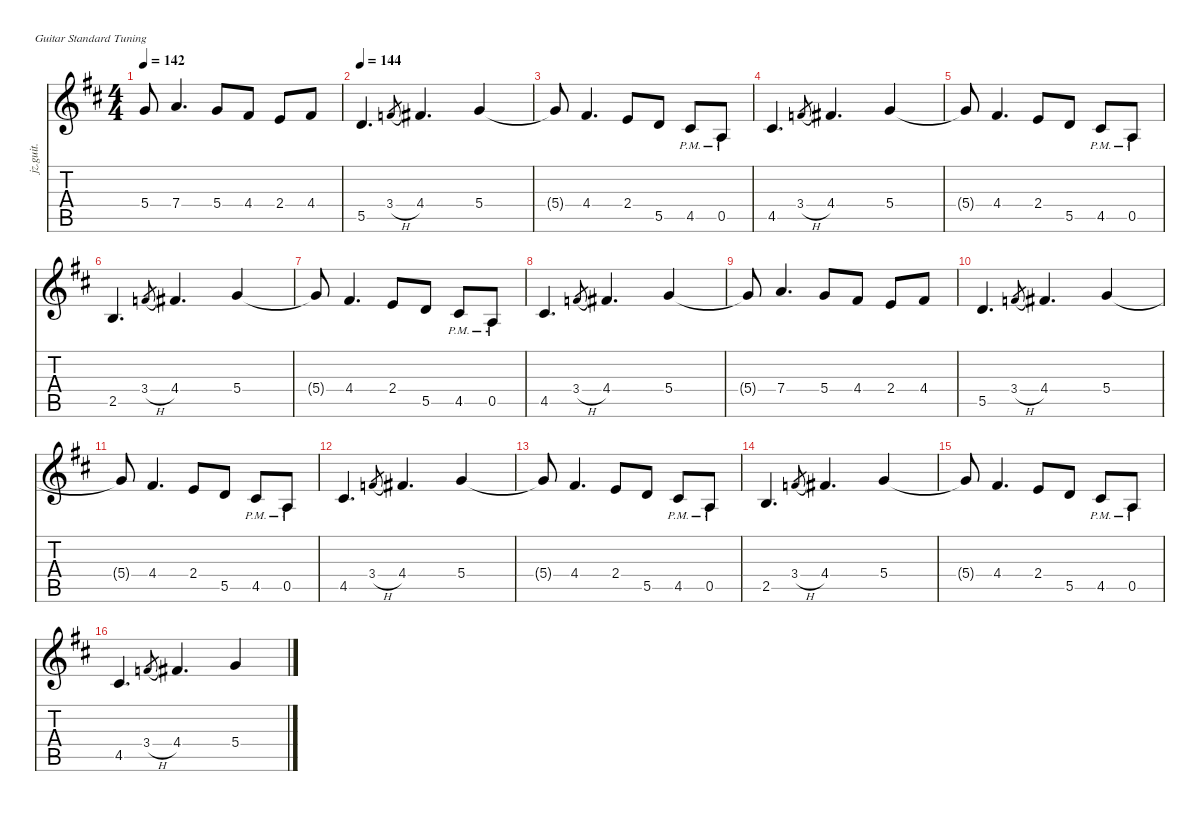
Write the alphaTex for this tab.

\defaultSystemsLayout 4
\hideDynamics
\bracketExtendMode nobrackets
\otherSystemsTrackNameOrientation horizontal
\track ("Kirk - Clean Rythme" "jz.guit.") {defaultSystemsLayout 8 instrument distortionguitar}
\staff {score tabs}
\tuning (E4 B3 G3 D3 A2 E2)
\ts (4 4)
\tempo 142
\clef g2
\ks bminor
5.4{t acc forcenatural}.8{dy f beam Up} 7.4{acc forcenatural}.4{d beam Up} 5.4{acc forcenatural}.8{beam Up} 4.4{acc #}.8{beam Up} 2.4{acc forcenatural}.8{beam Up} 4.4{acc #}.8{beam Up} |
\tempo 144
5.5{acc forcenatural}.4{d beam Up} 3.4{h acc forcenatural}.8{gr dy mf beam Up} 4.4{acc #}.4{d dy f beam Up} 5.4{acc forcenatural}.4{beam Up} |
5.4{t acc forcenatural}.8{beam Up} 4.4{acc #}.4{d beam Up} 2.4{acc forcenatural}.8{beam Up} 5.5{acc forcenatural}.8{dy ff beam Up} 4.5{pm acc #}.8{dy f beam Up} 0.5{pm acc forcenatural}.8{beam Up} |
4.5{acc #}.4{d beam Up} 3.4{h acc forcenatural}.8{gr dy mf beam Up} 4.4{acc #}.4{d dy f beam Up} 5.4{acc forcenatural}.4{beam Up} |
5.4{t acc forcenatural}.8{beam Up} 4.4{acc #}.4{d beam Up} 2.4{acc forcenatural}.8{beam Up} 5.5{acc forcenatural}.8{dy ff beam Up} 4.5{pm acc #}.8{dy f beam Up} 0.5{pm acc forcenatural}.8{beam Up} |
2.5{acc forcenatural}.4{d beam Up} 3.4{h acc forcenatural}.8{gr dy mf beam Up} 4.4{acc #}.4{d dy f beam Up} 5.4{acc forcenatural}.4{beam Up} |
5.4{t acc forcenatural}.8{beam Up} 4.4{acc #}.4{d beam Up} 2.4{acc forcenatural}.8{beam Up} 5.5{acc forcenatural}.8{dy ff beam Up} 4.5{pm acc #}.8{dy f beam Up} 0.5{pm acc forcenatural}.8{beam Up} |
4.5{acc #}.4{d beam Up} 3.4{h acc forcenatural}.8{gr dy mf beam Up} 4.4{acc #}.4{d dy f beam Up} 5.4{acc forcenatural}.4{beam Up} |
5.4{t acc forcenatural}.8{beam Up} 7.4{acc forcenatural}.4{d beam Up} 5.4{acc forcenatural}.8{beam Up} 4.4{acc #}.8{beam Up} 2.4{acc forcenatural}.8{beam Up} 4.4{acc #}.8{beam Up} |
5.5{acc forcenatural}.4{d beam Up} 3.4{h acc forcenatural}.8{gr dy mf beam Up} 4.4{acc #}.4{d dy f beam Up} 5.4{acc forcenatural}.4{beam Up} |
5.4{t acc forcenatural}.8{beam Up} 4.4{acc #}.4{d beam Up} 2.4{acc forcenatural}.8{beam Up} 5.5{acc forcenatural}.8{dy ff beam Up} 4.5{pm acc #}.8{dy f beam Up} 0.5{pm acc forcenatural}.8{beam Up} |
4.5{acc #}.4{d beam Up} 3.4{h acc forcenatural}.8{gr dy mf beam Up} 4.4{acc #}.4{d dy f beam Up} 5.4{acc forcenatural}.4{beam Up} |
5.4{t acc forcenatural}.8{beam Up} 4.4{acc #}.4{d beam Up} 2.4{acc forcenatural}.8{beam Up} 5.5{acc forcenatural}.8{dy ff beam Up} 4.5{pm acc #}.8{dy f beam Up} 0.5{pm acc forcenatural}.8{beam Up} |
2.5{acc forcenatural}.4{d beam Up} 3.4{h acc forcenatural}.8{gr dy mf beam Up} 4.4{acc #}.4{d dy f beam Up} 5.4{acc forcenatural}.4{beam Up} |
5.4{t acc forcenatural}.8{beam Up} 4.4{acc #}.4{d beam Up} 2.4{acc forcenatural}.8{beam Up} 5.5{acc forcenatural}.8{dy ff beam Up} 4.5{pm acc #}.8{dy f beam Up} 0.5{pm acc forcenatural}.8{beam Up} |
4.5{acc #}.4{d beam Up} 3.4{h acc forcenatural}.8{gr dy mf beam Up} 4.4{acc #}.4{d dy f beam Up} 5.4{acc forcenatural}.4{beam Up}
